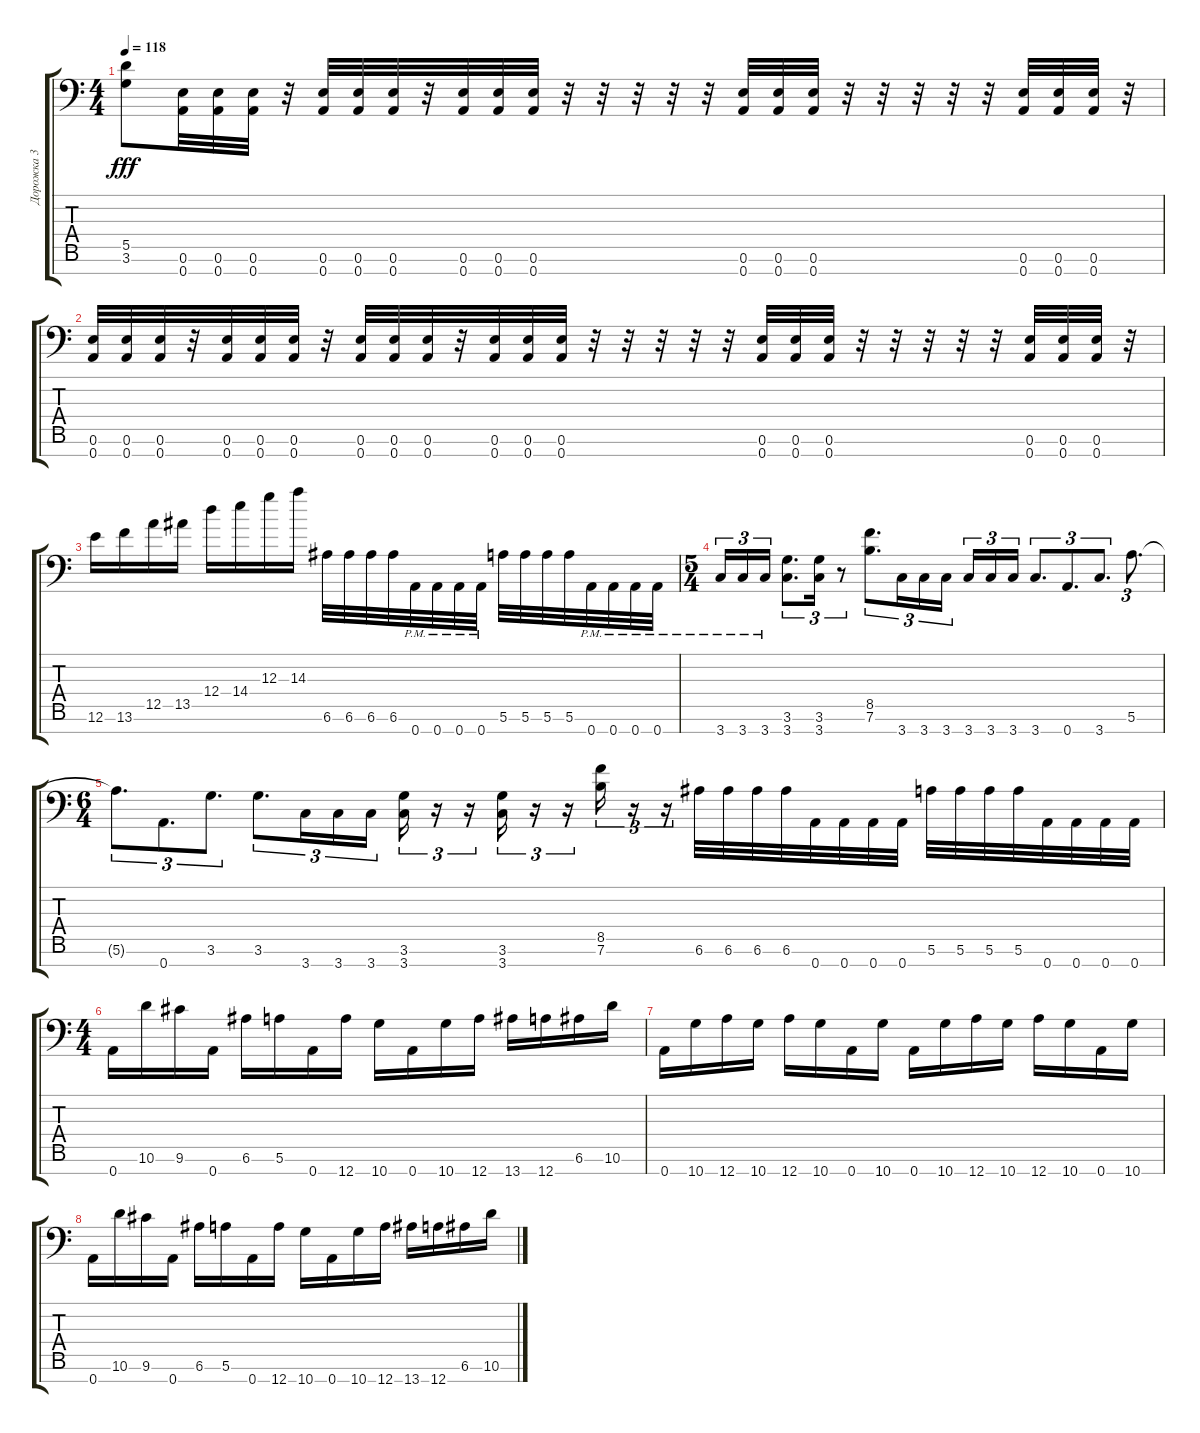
\track ("Дорожка 3" "Дорожка 3") {instrument overdrivenguitar}
\staff {score tabs}
\tuning (E4 B3 G3 D3 A2 E2 A1) {hide}
\ts (4 4)
\tempo 118
\clef f4
\ks c
(5.5 3.6).8{dy fff} (0.6 0.7).32 (0.6 0.7).32 (0.6 0.7).32 r.32 (0.6 0.7).32 (0.6 0.7).32 (0.6 0.7).32 r.32 (0.6 0.7).32 (0.6 0.7).32 (0.6 0.7).32 r.32 r.32 r.32 r.32 r.32 (0.6 0.7).32 (0.6 0.7).32 (0.6 0.7).32 r.32 r.32 r.32 r.32 r.32 (0.6 0.7).32 (0.6 0.7).32 (0.6 0.7).32 r.32 |
(0.6 0.7).32 (0.6 0.7).32 (0.6 0.7).32 r.32 (0.6 0.7).32 (0.6 0.7).32 (0.6 0.7).32 r.32 (0.6 0.7).32 (0.6 0.7).32 (0.6 0.7).32 r.32 (0.6 0.7).32 (0.6 0.7).32 (0.6 0.7).32 r.32 r.32 r.32 r.32 r.32 (0.6 0.7).32 (0.6 0.7).32 (0.6 0.7).32 r.32 r.32 r.32 r.32 r.32 (0.6 0.7).32 (0.6 0.7).32 (0.6 0.7).32 r.32 |
12.6.16 13.6.16 12.5.16 13.5.16 12.4.16 14.4.16 12.3.16 14.3.16 6.6.32 6.6.32 6.6.32 6.6.32 0.7{pm}.32 0.7{pm}.32 0.7{pm}.32 0.7{pm}.32 5.6.32 5.6.32 5.6.32 5.6.32 0.7{pm}.32 0.7{pm}.32 0.7{pm}.32 0.7{pm}.32 |
\ts (5 4)
3.7{pm}.16{tu (3 2)} 3.7{pm}.16{tu (3 2)} 3.7{pm}.16{tu (3 2)} (3.6 3.7).8{d tu (3 2)} (3.6 3.7).16{tu (3 2)} r.8{tu (3 2)} (8.5 7.6).8{d tu (3 2)} 3.7.16{tu (3 2)} 3.7.16{tu (3 2)} 3.7.16{tu (3 2) beam splitsecondary} 3.7.16{tu (3 2)} 3.7.16{tu (3 2)} 3.7.16{tu (3 2)} 3.7.8{d tu (3 2)} 0.7.8{d tu (3 2)} 3.7.8{d tu (3 2)} 5.6.8{d tu (3 2)} |
\ts (6 4)
5.6{t}.8{d tu (3 2)} 0.7.8{d tu (3 2)} 3.6.8{d tu (3 2)} 3.6.8{d tu (3 2)} 3.7.16{tu (3 2)} 3.7.16{tu (3 2)} 3.7.16{tu (3 2) beam splitsecondary} (3.6 3.7).16{tu (3 2)} r.16{tu (3 2)} r.16{tu (3 2)} (3.6 3.7).16{tu (3 2)} r.16{tu (3 2)} r.16{tu (3 2)} (8.5 7.6).16{tu (3 2)} r.16{tu (3 2)} r.16{tu (3 2)} 6.6.32 6.6.32 6.6.32 6.6.32 0.7.32 0.7.32 0.7.32 0.7.32 5.6.32 5.6.32 5.6.32 5.6.32 0.7.32 0.7.32 0.7.32 0.7.32 |
\ts (4 4)
0.7.16 10.6.16 9.6.16 0.7.16 6.6.16 5.6.16 0.7.16 12.7.16 10.7.16 0.7.16 10.7.16 12.7.16 13.7.16 12.7.16 6.6.16 10.6.16 |
0.7.16 10.7.16 12.7.16 10.7.16 12.7.16 10.7.16 0.7.16 10.7.16 0.7.16 10.7.16 12.7.16 10.7.16 12.7.16 10.7.16 0.7.16 10.7.16 |
0.7.16 10.6.16 9.6.16 0.7.16 6.6.16 5.6.16 0.7.16 12.7.16 10.7.16 0.7.16 10.7.16 12.7.16 13.7.16 12.7.16 6.6.16 10.6.16
